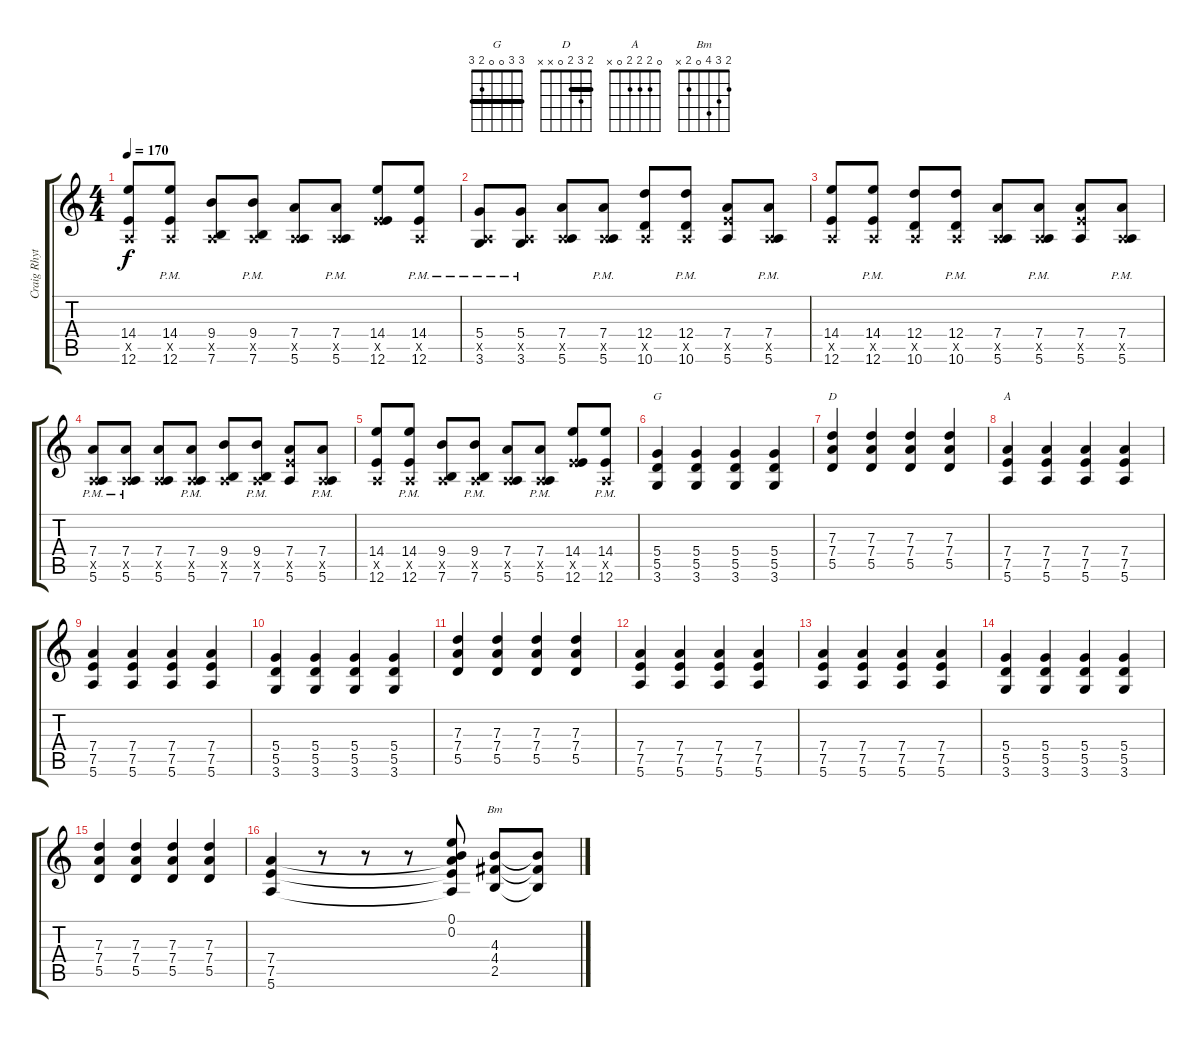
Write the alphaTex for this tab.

\track ("Craig Rhythm 2" "Craig Rhyt") {instrument overdrivenguitar}
\staff {score tabs}
\tuning (E4 B3 G3 D3 A2 E2) {hide}
\chord ("G" 3 3 0 0 2 3) {barre 3}
\chord ("D" 2 3 2 0 x x) {barre 2}
\chord ("A" 0 2 2 2 0 x)
\chord ("Bm" 2 3 4 0 2 x)
\ts (4 4)
\tempo 170
\clef g2
\ks c
(14.4 0.5{x} 12.6).8{dy f} (14.4{pm} 0.5{x} 12.6{pm}).8 (9.4 0.5{x} 7.6).8 (9.4{pm} 0.5{x} 7.6{pm}).8 (7.4 0.5{x} 5.6).8 (7.4{pm} 0.5{x} 5.6{pm}).8 (14.4 7.5{x} 12.6).8 (14.4{pm} 0.5{x} 12.6{pm}).8 |
(5.4{pm} 0.5{x} 3.6{pm}).8 (5.4{pm} 0.5{x} 3.6{pm}).8 (7.4 0.5{x} 5.6).8 (7.4{pm} 0.5{x} 5.6{pm}).8 (12.4 0.5{x} 10.6).8 (12.4{pm} 0.5{x} 10.6{pm}).8 (7.4 7.5{x} 5.6).8 (7.4{pm} 0.5{x} 5.6{pm}).8 |
(14.4 0.5{x} 12.6).8 (14.4{pm} 0.5{x} 12.6{pm}).8 (12.4 0.5{x} 10.6).8 (12.4{pm} 0.5{x} 10.6{pm}).8 (7.4 0.5{x} 5.6).8 (7.4{pm} 0.5{x} 5.6{pm}).8 (7.4 7.5{x} 5.6).8 (7.4{pm} 0.5{x} 5.6{pm}).8 |
(7.4{pm} 0.5{x} 5.6{pm}).8 (7.4{pm} 0.5{x} 5.6{pm}).8 (7.4 0.5{x} 5.6).8 (7.4{pm} 0.5{x} 5.6{pm}).8 (9.4 0.5{x} 7.6).8 (9.4{pm} 0.5{x} 7.6{pm}).8 (7.4 7.5{x} 5.6).8 (7.4{pm} 0.5{x} 5.6{pm}).8 |
(14.4 0.5{x} 12.6).8 (14.4{pm} 0.5{x} 12.6{pm}).8 (9.4 0.5{x} 7.6).8 (9.4{pm} 0.5{x} 7.6{pm}).8 (7.4 0.5{x} 5.6).8 (7.4{pm} 0.5{x} 5.6{pm}).8 (14.4 7.5{x} 12.6).8 (14.4{pm} 0.5{x} 12.6{pm}).8 |
(5.4 5.5 3.6).4{ch "G"} (5.4 5.5 3.6).4 (5.4 5.5 3.6).4 (5.4 5.5 3.6).4 |
(7.3 7.4 5.5).4{ch "D"} (7.3 7.4 5.5).4 (7.3 7.4 5.5).4 (7.3 7.4 5.5).4 |
(7.4 7.5 5.6).4{ch "A"} (7.4 7.5 5.6).4 (7.4 7.5 5.6).4 (7.4 7.5 5.6).4 |
(7.4 7.5 5.6).4 (7.4 7.5 5.6).4 (7.4 7.5 5.6).4 (7.4 7.5 5.6).4 |
(5.4 5.5 3.6).4 (5.4 5.5 3.6).4 (5.4 5.5 3.6).4 (5.4 5.5 3.6).4 |
(7.3 7.4 5.5).4 (7.3 7.4 5.5).4 (7.3 7.4 5.5).4 (7.3 7.4 5.5).4 |
(7.4 7.5 5.6).4 (7.4 7.5 5.6).4 (7.4 7.5 5.6).4 (7.4 7.5 5.6).4 |
(7.4 7.5 5.6).4 (7.4 7.5 5.6).4 (7.4 7.5 5.6).4 (7.4 7.5 5.6).4 |
(5.4 5.5 3.6).4 (5.4 5.5 3.6).4 (5.4 5.5 3.6).4 (5.4 5.5 3.6).4 |
(7.3 7.4 5.5).4 (7.3 7.4 5.5).4 (7.3 7.4 5.5).4 (7.3 7.4 5.5).4 |
(7.4 7.5 5.6).4 r.8 r.8 r.8 (0.1 0.2 7.4{t} 7.5{t} 5.6{t}).8 (4.3 4.4 2.5).8{ch "Bm"} (4.3{t} 4.4{t} 2.5{t}).8
